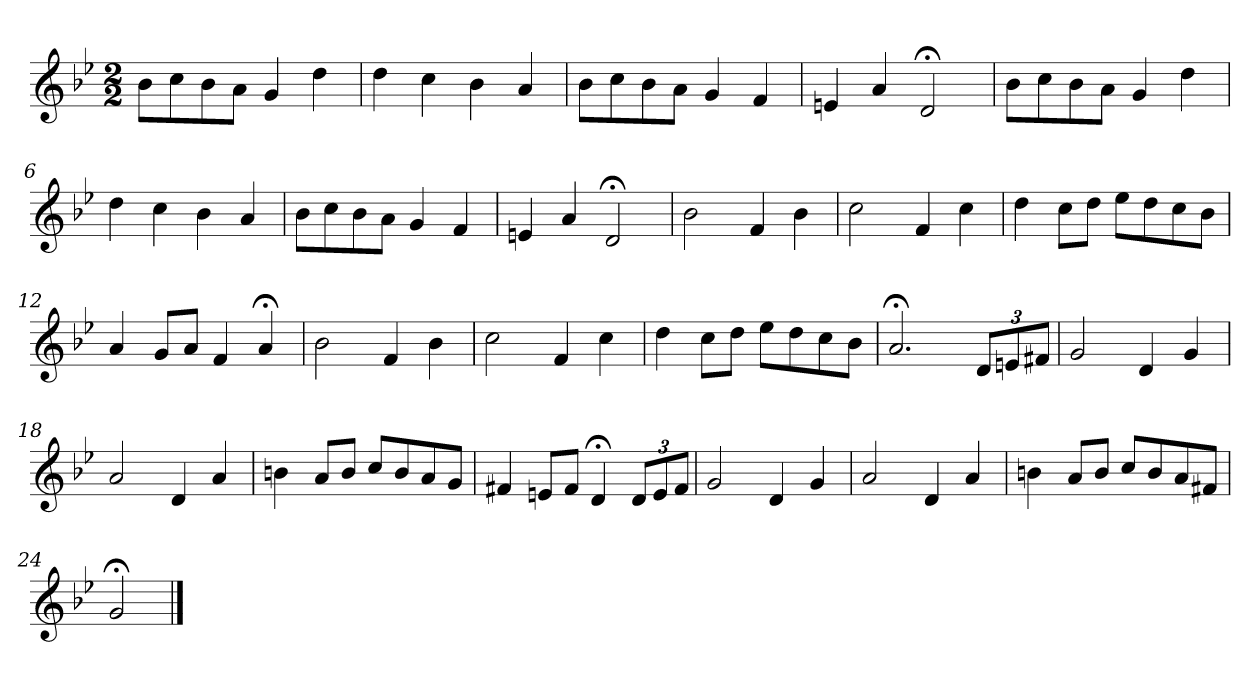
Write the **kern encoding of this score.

**kern
*part1
*staff1
*k[b-e-]
*B-:
*M2/2
*MM120
=1
8b-L
8cc
8b-
8aJ
4g
4dd
=2
4dd
4cc
4b-
4a
=3
8b-L
8cc
8b-
8aJ
4g
4f
=4
4en
4a
2d;<
=5
8b-L
8cc
8b-
8aJ
4g
4dd
=6
4dd
4cc
4b-
4a
=7
8b-L
8cc
8b-
8aJ
4g
4f
=8
4en
4a
2d;<
=9
2b-
4f
4b-
=10
2cc
4f
4cc
=11
4dd
8ccL
8ddJ
8ee-L
8dd
8cc
8b-J
=12
4a
8gL
8aJ
4f
4a;<
=13
2b-
4f
4b-
=14
2cc
4f
4cc
=15
4dd
8ccL
8ddJ
8ee-L
8dd
8cc
8b-J
=16
2.a;<
12dL
12en
12f#XJ
=17
2g
4d
4g
=18
2a
4d
4a
=19
4bn
8aL
8bJ
8ccL
8b
8a
8gJ
=20
4f#X
8enL
8f#J
4d;<
12dL
12e
12f#J
=21
2g
4d
4g
=22
2a
4d
4a
=23
4bn
8aL
8bJ
8ccL
8b
8a
8f#XJ
=24
2g;<
==
*-
